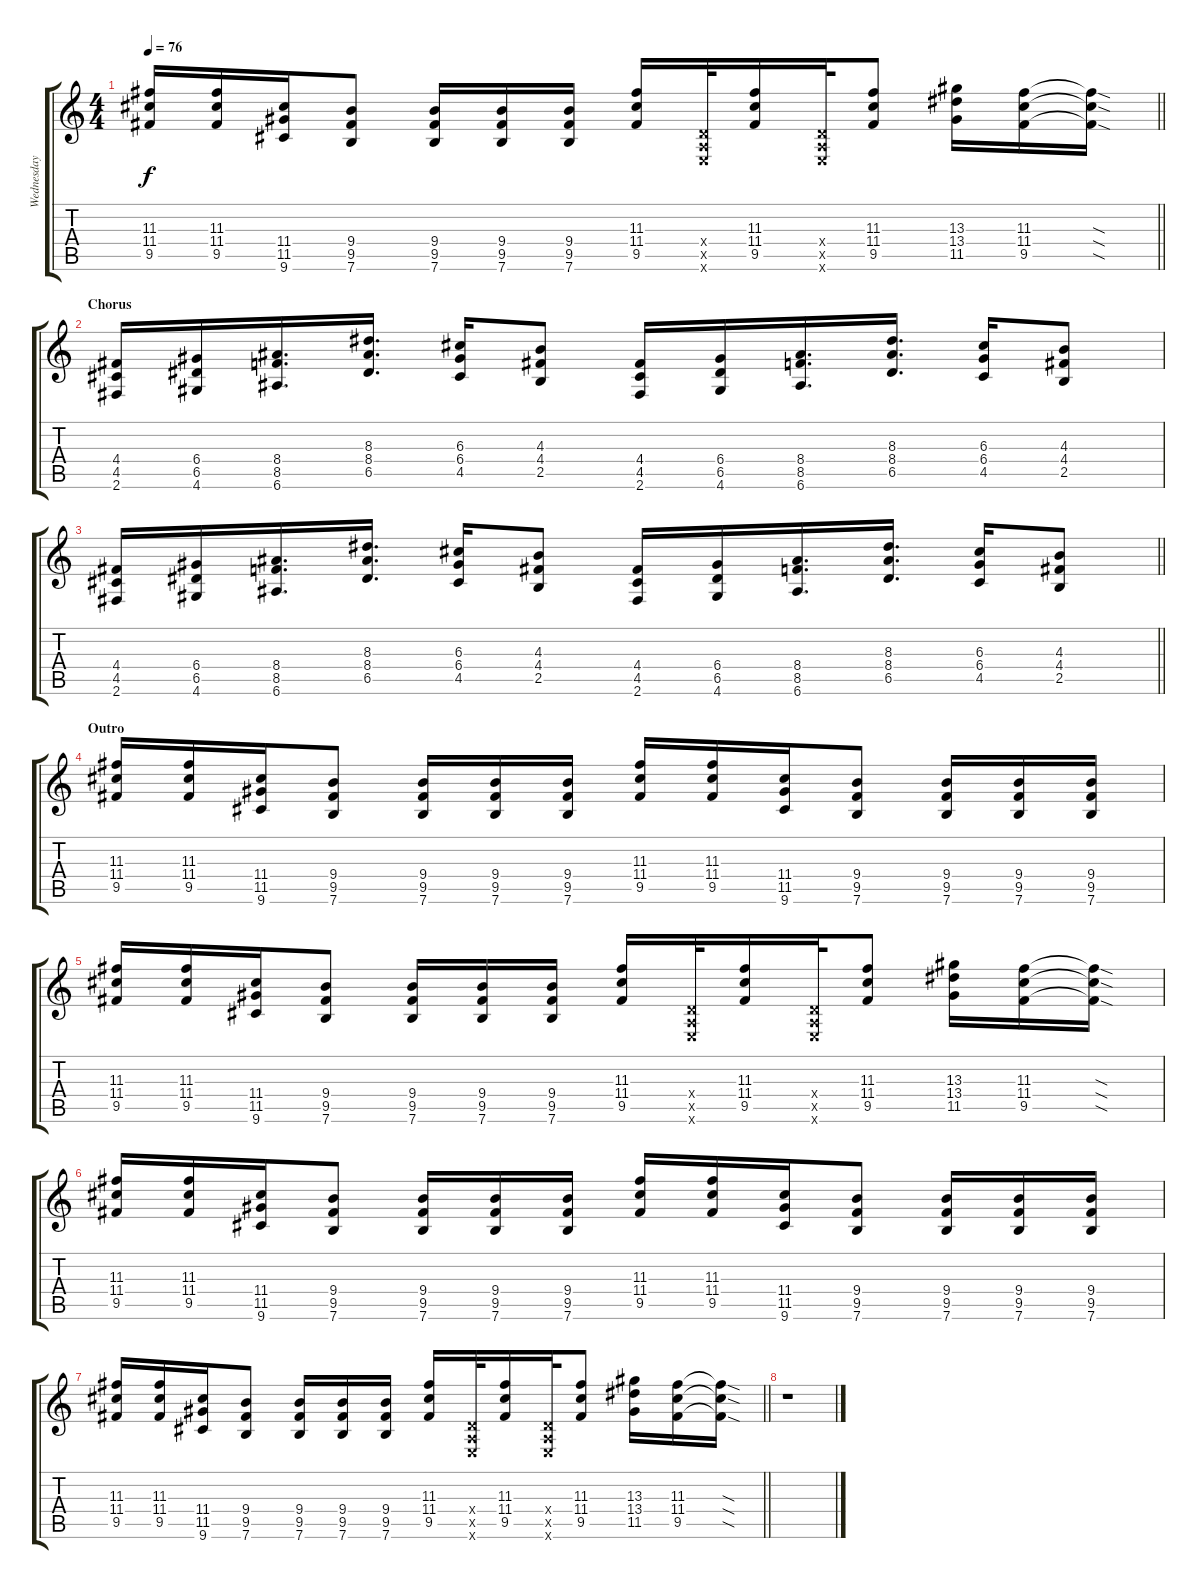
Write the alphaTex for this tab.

\track ("Wednesday 13" "Wednesday ") {instrument distortionguitar}
\staff {score tabs}
\tuning (E4 B3 G3 D3 A2 E2) {hide}
\ts (4 4)
\tempo 76
\clef g2
\barLineRight lightlight
\ks c
(11.3 11.4 9.5).16{dy f} (11.3 11.4 9.5).16 (11.4 11.5 9.6).16 (9.4 9.5 7.6).8 (9.4 9.5 7.6).16 (9.4 9.5 7.6).16 (9.4 9.5 7.6).16 (11.3 11.4 9.5).16 (0.4{x} 0.5{x} 0.6{x}).32 (11.3 11.4 9.5).16 (0.4{x} 0.5{x} 0.6{x}).32 (11.3 11.4 9.5).8 (13.3 13.4 11.5).16 (11.3 11.4 9.5).16 (11.3{sod t} 11.4{sod t} 9.5{sod t}).16 |
\section ("" "Chorus")
(4.4 4.5 2.6).16 (6.4 6.5 4.6).16 (8.4 8.5 6.6).16{d} (8.3 8.4 6.5).16{d} (6.3 6.4 4.5).16 (4.3 4.4 2.5).8 (4.4 4.5 2.6).16 (6.4 6.5 4.6).16 (8.4 8.5 6.6).16{d} (8.3 8.4 6.5).16{d} (6.3 6.4 4.5).16 (4.3 4.4 2.5).8 |
\barLineRight lightlight
(4.4 4.5 2.6).16 (6.4 6.5 4.6).16 (8.4 8.5 6.6).16{d} (8.3 8.4 6.5).16{d} (6.3 6.4 4.5).16 (4.3 4.4 2.5).8 (4.4 4.5 2.6).16 (6.4 6.5 4.6).16 (8.4 8.5 6.6).16{d} (8.3 8.4 6.5).16{d} (6.3 6.4 4.5).16 (4.3 4.4 2.5).8 |
\section ("" "Outro")
(11.3 11.4 9.5).16 (11.3 11.4 9.5).16 (11.4 11.5 9.6).16 (9.4 9.5 7.6).8 (9.4 9.5 7.6).16 (9.4 9.5 7.6).16 (9.4 9.5 7.6).16 (11.3 11.4 9.5).16 (11.3 11.4 9.5).16 (11.4 11.5 9.6).16 (9.4 9.5 7.6).8 (9.4 9.5 7.6).16 (9.4 9.5 7.6).16 (9.4 9.5 7.6).16 |
(11.3 11.4 9.5).16 (11.3 11.4 9.5).16 (11.4 11.5 9.6).16 (9.4 9.5 7.6).8 (9.4 9.5 7.6).16 (9.4 9.5 7.6).16 (9.4 9.5 7.6).16 (11.3 11.4 9.5).16 (0.4{x} 0.5{x} 0.6{x}).32 (11.3 11.4 9.5).16 (0.4{x} 0.5{x} 0.6{x}).32 (11.3 11.4 9.5).8 (13.3 13.4 11.5).16 (11.3 11.4 9.5).16 (11.3{sod t} 11.4{sod t} 9.5{sod t}).16 |
(11.3 11.4 9.5).16 (11.3 11.4 9.5).16 (11.4 11.5 9.6).16 (9.4 9.5 7.6).8 (9.4 9.5 7.6).16 (9.4 9.5 7.6).16 (9.4 9.5 7.6).16 (11.3 11.4 9.5).16 (11.3 11.4 9.5).16 (11.4 11.5 9.6).16 (9.4 9.5 7.6).8 (9.4 9.5 7.6).16 (9.4 9.5 7.6).16 (9.4 9.5 7.6).16 |
\barLineRight lightlight
(11.3 11.4 9.5).16 (11.3 11.4 9.5).16 (11.4 11.5 9.6).16 (9.4 9.5 7.6).8 (9.4 9.5 7.6).16 (9.4 9.5 7.6).16 (9.4 9.5 7.6).16 (11.3 11.4 9.5).16 (0.4{x} 0.5{x} 0.6{x}).32 (11.3 11.4 9.5).16 (0.4{x} 0.5{x} 0.6{x}).32 (11.3 11.4 9.5).8 (13.3 13.4 11.5).16 (11.3 11.4 9.5).16 (11.3{sod t} 11.4{sod t} 9.5{sod t}).16 |
r.1
